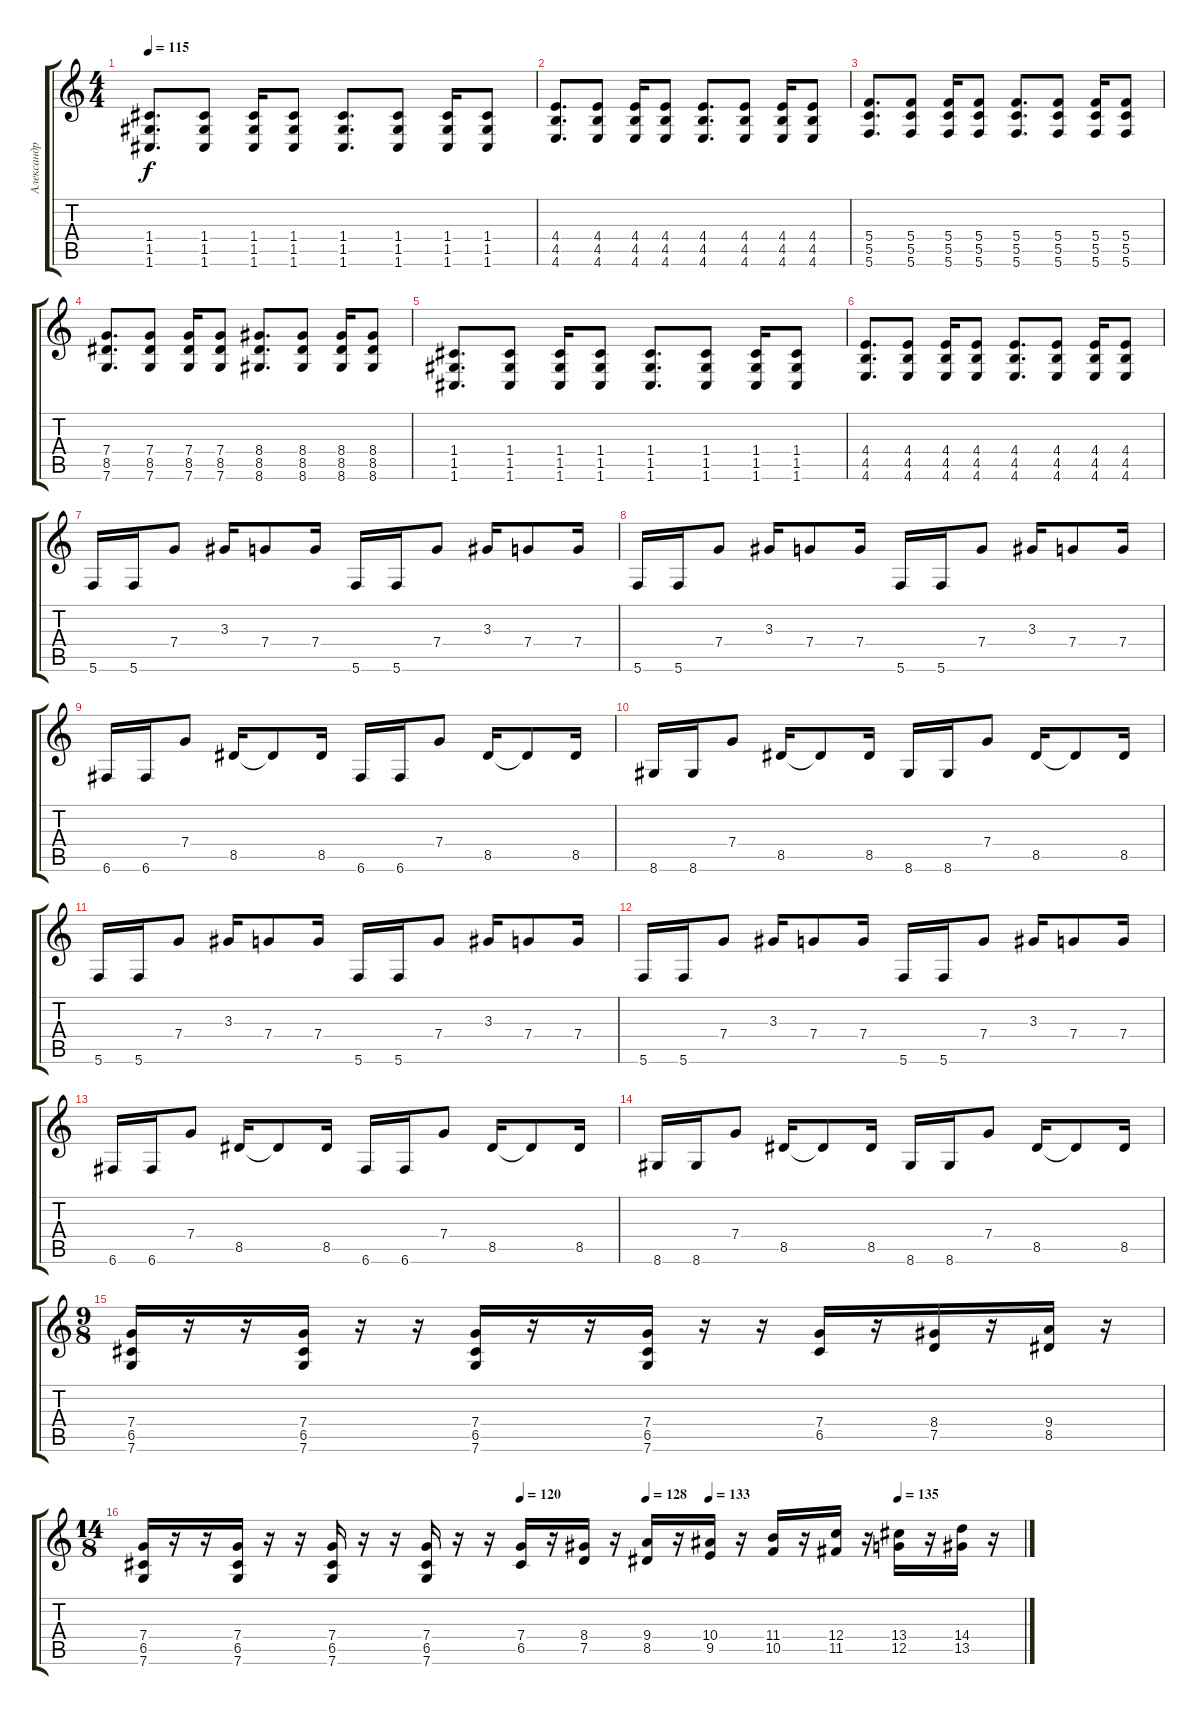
\track ("Александр Кузнецов" "Александр ") {instrument overdrivenguitar}
\staff {score tabs}
\tuning (D4 A3 F3 C3 G2 C2) {hide}
\ts (4 4)
\tempo 115
\clef g2
\ks c
(1.4 1.5 1.6).8{d dy f} (1.4 1.5 1.6).8 (1.4 1.5 1.6).16 (1.4 1.5 1.6).8 (1.4 1.5 1.6).8{d} (1.4 1.5 1.6).8 (1.4 1.5 1.6).16 (1.4 1.5 1.6).8 |
(4.4 4.5 4.6).8{d} (4.4 4.5 4.6).8 (4.4 4.5 4.6).16 (4.4 4.5 4.6).8 (4.4 4.5 4.6).8{d} (4.4 4.5 4.6).8 (4.4 4.5 4.6).16 (4.4 4.5 4.6).8 |
(5.4 5.5 5.6).8{d} (5.4 5.5 5.6).8 (5.4 5.5 5.6).16 (5.4 5.5 5.6).8 (5.4 5.5 5.6).8{d} (5.4 5.5 5.6).8 (5.4 5.5 5.6).16 (5.4 5.5 5.6).8 |
(7.4 8.5 7.6).8{d} (7.4 8.5 7.6).8 (7.4 8.5 7.6).16 (7.4 8.5 7.6).8 (8.4 8.5 8.6).8{d} (8.4 8.5 8.6).8 (8.4 8.5 8.6).16 (8.4 8.5 8.6).8 |
(1.4 1.5 1.6).8{d} (1.4 1.5 1.6).8 (1.4 1.5 1.6).16 (1.4 1.5 1.6).8 (1.4 1.5 1.6).8{d} (1.4 1.5 1.6).8 (1.4 1.5 1.6).16 (1.4 1.5 1.6).8 |
(4.4 4.5 4.6).8{d} (4.4 4.5 4.6).8 (4.4 4.5 4.6).16 (4.4 4.5 4.6).8 (4.4 4.5 4.6).8{d} (4.4 4.5 4.6).8 (4.4 4.5 4.6).16 (4.4 4.5 4.6).8 |
5.6.16 5.6.16 7.4.8 3.3.16 7.4.8 7.4.16 5.6.16 5.6.16 7.4.8 3.3.16 7.4.8 7.4.16 |
5.6.16 5.6.16 7.4.8 3.3.16 7.4.8 7.4.16 5.6.16 5.6.16 7.4.8 3.3.16 7.4.8 7.4.16 |
6.6.16 6.6.16 7.4.8 8.5.16 8.5{t}.8 8.5.16 6.6.16 6.6.16 7.4.8 8.5.16 8.5{t}.8 8.5.16 |
8.6.16 8.6.16 7.4.8 8.5.16 8.5{t}.8 8.5.16 8.6.16 8.6.16 7.4.8 8.5.16 8.5{t}.8 8.5.16 |
5.6.16 5.6.16 7.4.8 3.3.16 7.4.8 7.4.16 5.6.16 5.6.16 7.4.8 3.3.16 7.4.8 7.4.16 |
5.6.16 5.6.16 7.4.8 3.3.16 7.4.8 7.4.16 5.6.16 5.6.16 7.4.8 3.3.16 7.4.8 7.4.16 |
6.6.16 6.6.16 7.4.8 8.5.16 8.5{t}.8 8.5.16 6.6.16 6.6.16 7.4.8 8.5.16 8.5{t}.8 8.5.16 |
8.6.16 8.6.16 7.4.8 8.5.16 8.5{t}.8 8.5.16 8.6.16 8.6.16 7.4.8 8.5.16 8.5{t}.8 8.5.16 |
\ts (9 8)
(7.4 6.5 7.6).16 r.16 r.16 (7.4 6.5 7.6).16 r.16 r.16 (7.4 6.5 7.6).16 r.16 r.16 (7.4 6.5 7.6).16 r.16 r.16 (7.4 6.5).16 r.16 (8.4 7.5).16 r.16 (9.4 8.5).16 r.16 |
\ts (14 8)
\tempo (120 0.42857142857142855)
\tempo (128 0.5714285714285714)
\tempo (133 0.6428571428571429)
\tempo (135 0.8571428571428571)
(7.4 6.5 7.6).16 r.16 r.16 (7.4 6.5 7.6).16 r.16 r.16 (7.4 6.5 7.6).16 r.16 r.16 (7.4 6.5 7.6).16 r.16 r.16 (7.4 6.5).16 r.16 (8.4 7.5).16 r.16 (9.4 8.5).16 r.16 (10.4 9.5).16 r.16 (11.4 10.5).16 r.16 (12.4 11.5).16 r.16 (13.4 12.5).16 r.16 (14.4 13.5).16 r.16
